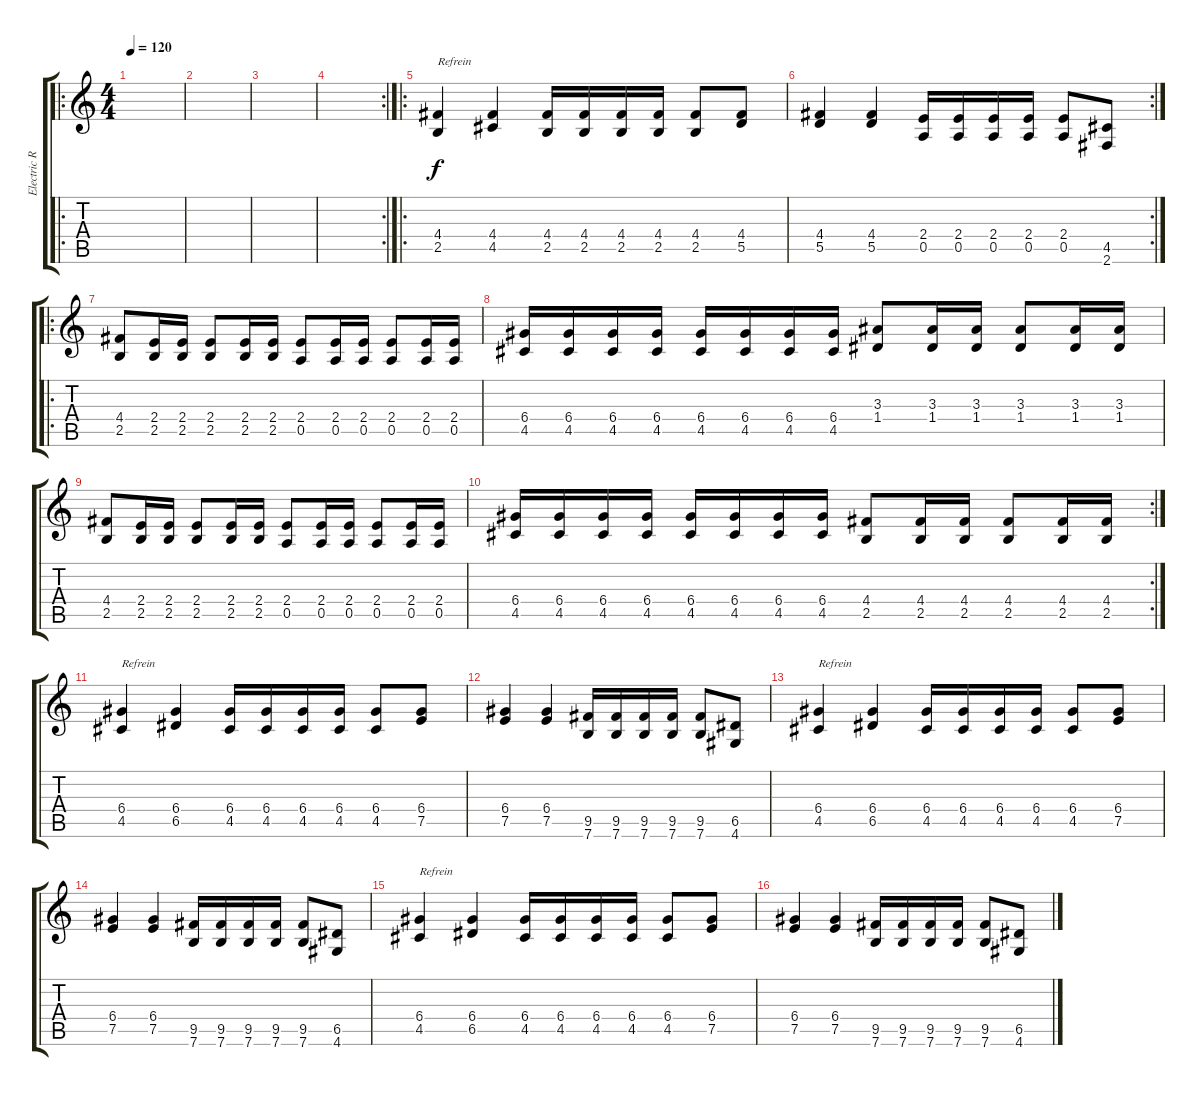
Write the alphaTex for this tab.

\track ("Electric Rythme" "Electric R") {instrument overdrivenguitar}
\staff {score tabs}
\tuning (E4 B3 G3 D3 A2 E2) {hide}
\ro
\ts (4 4)
\tempo 120
\clef g2
\ks c
|
|
|
\rc 2
|
\ro
(4.4 2.5).4{txt "Refrein"} (4.4 4.5).4 (4.4 2.5).16 (4.4 2.5).16 (4.4 2.5).16 (4.4 2.5).16 (4.4 2.5).8 (4.4 5.5).8 |
\rc 2
(4.4 5.5).4 (4.4 5.5).4 (2.4 0.5).16 (2.4 0.5).16 (2.4 0.5).16 (2.4 0.5).16 (2.4 0.5).8 (4.5 2.6).8 |
\ro
(4.4 2.5).8 (2.4 2.5).16 (2.4 2.5).16 (2.4 2.5).8 (2.4 2.5).16 (2.4 2.5).16 (2.4 0.5).8 (2.4 0.5).16 (2.4 0.5).16 (2.4 0.5).8 (2.4 0.5).16 (2.4 0.5).16 |
(6.4 4.5).16 (6.4 4.5).16 (6.4 4.5).16 (6.4 4.5).16 (6.4 4.5).16 (6.4 4.5).16 (6.4 4.5).16 (6.4 4.5).16 (3.3 1.4).8 (3.3 1.4).16 (3.3 1.4).16 (3.3 1.4).8 (3.3 1.4).16 (3.3 1.4).16 |
(4.4 2.5).8 (2.4 2.5).16 (2.4 2.5).16 (2.4 2.5).8 (2.4 2.5).16 (2.4 2.5).16 (2.4 0.5).8 (2.4 0.5).16 (2.4 0.5).16 (2.4 0.5).8 (2.4 0.5).16 (2.4 0.5).16 |
\rc 2
(6.4 4.5).16 (6.4 4.5).16 (6.4 4.5).16 (6.4 4.5).16 (6.4 4.5).16 (6.4 4.5).16 (6.4 4.5).16 (6.4 4.5).16 (4.4 2.5).8 (4.4 2.5).16 (4.4 2.5).16 (4.4 2.5).8 (4.4 2.5).16 (4.4 2.5).16 |
(6.4 4.5).4{txt "Refrein"} (6.4 6.5).4 (6.4 4.5).16 (6.4 4.5).16 (6.4 4.5).16 (6.4 4.5).16 (6.4 4.5).8 (6.4 7.5).8 |
(6.4 7.5).4 (6.4 7.5).4 (9.5 7.6).16 (9.5 7.6).16 (9.5 7.6).16 (9.5 7.6).16 (9.5 7.6).8 (6.5 4.6).8 |
(6.4 4.5).4{txt "Refrein"} (6.4 6.5).4 (6.4 4.5).16 (6.4 4.5).16 (6.4 4.5).16 (6.4 4.5).16 (6.4 4.5).8 (6.4 7.5).8 |
(6.4 7.5).4 (6.4 7.5).4 (9.5 7.6).16 (9.5 7.6).16 (9.5 7.6).16 (9.5 7.6).16 (9.5 7.6).8 (6.5 4.6).8 |
(6.4 4.5).4{txt "Refrein"} (6.4 6.5).4 (6.4 4.5).16 (6.4 4.5).16 (6.4 4.5).16 (6.4 4.5).16 (6.4 4.5).8 (6.4 7.5).8 |
(6.4 7.5).4 (6.4 7.5).4 (9.5 7.6).16 (9.5 7.6).16 (9.5 7.6).16 (9.5 7.6).16 (9.5 7.6).8 (6.5 4.6).8
